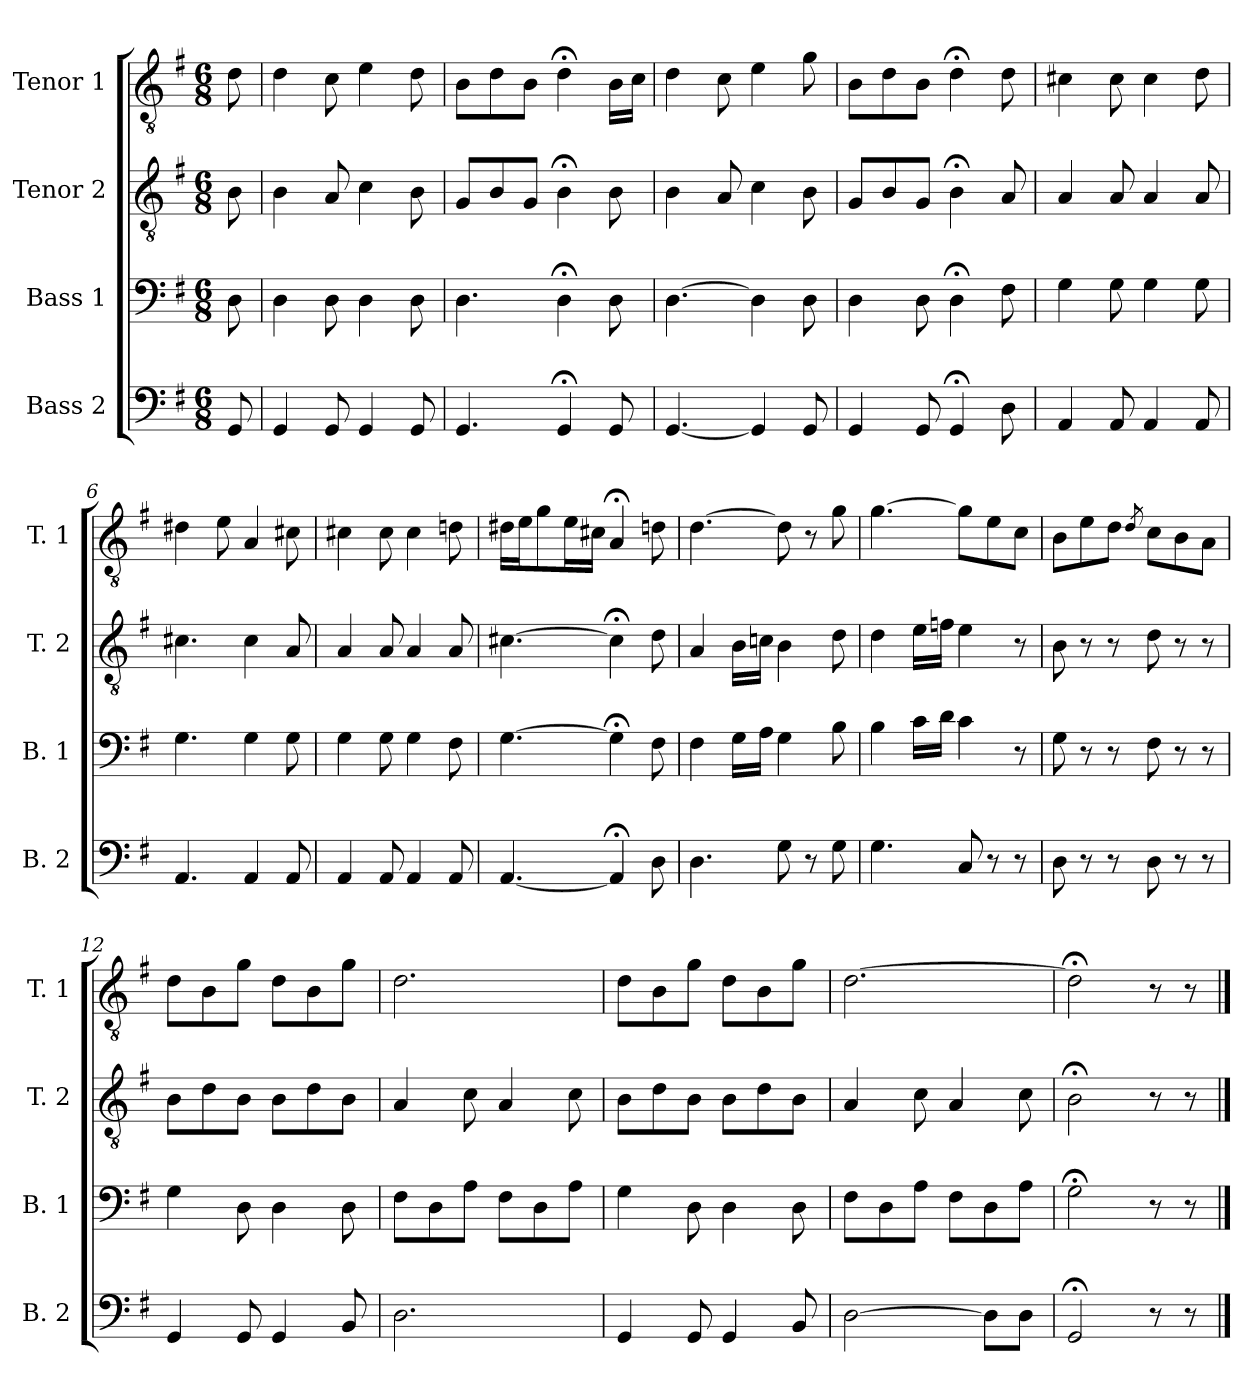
**kern	**kern	**kern	**kern
*part4	*part3	*part2	*part1
*staff4	*staff3	*staff2	*staff1
*I"Bass 2	*I"Bass 1	*I"Tenor 2	*I"Tenor 1
*I'B. 2	*I'B. 1	*I'T. 2	*I'T. 1
!!LO:PB:g=z
*clefF4	*clefF4	*clefGv2	*clefGv2
*	*	*ITrd7c12	*ITrd7c12
*k[f#]	*k[f#]	*k[f#]	*k[f#]
*G:	*G:	*G:	*G:
*M6/8	*M6/8	*M6/8	*M6/8
=	=	=	=
8GGi/	8Di\	8BBi\	8Di\
=1	=1	=1	=1
4GGi/	4Di\	4BBi\	4Di\
8GGi/	8Di\	8AAi/	8Ci\
4GGi/	4Di\	4Ci\	4Ei\
8GGi/	8Di\	8BBi\	8Di\
=2	=2	=2	=2
4.GGi/	4.Di\	8GGi/L	8BBi\L
.	.	8BBi/	8Di\
.	.	8GGi/J	8BBi\J
4GG;i/	4D;i\	4BB;i\	4D;i\
8GGi/	8Di\	8BBi\	16BBi\LL
.	.	.	16Ci\JJ
=3	=3	=3	=3
[4.GGi/	[4.Di\	4BBi\	4Di\
.	.	8AAi/	8Ci\
4GGi/]	4Di\]	4Ci\	4Ei\
8GGi/	8Di\	8BBi\	8Gi\
=4	=4	=4	=4
4GGi/	4Di\	8GGi/L	8BBi\L
.	.	8BBi/	8Di\
8GGi/	8Di\	8GGi/J	8BBi\J
4GG;i/	4D;i\	4BB;i\	4D;i\
8Di\	8F#i\	8AAi/	8Di\
=5	=5	=5	=5
4AAi/	4Gi\	4AAi/	4C#Xi\
8AAi/	8Gi\	8AAi/	8C#i\
4AAi/	4Gi\	4AAi/	4C#i\
8AAi/	8Gi\	8AAi/	8Di\
!!LO:LB:g=z
=6	=6	=6	=6
4.AAi/	4.Gi\	4.C#Xi\	4D#Xi\
.	.	.	8Ei\
4AAi/	4Gi\	4C#i\	4AAi/
8AAi/	8Gi\	8AAi/	8C#Xi\
=7	=7	=7	=7
4AAi/	4Gi\	4AAi/	4C#Xi\
8AAi/	8Gi\	8AAi/	8C#i\
4AAi/	4Gi\	4AAi/	4C#i\
8AAi/	8F#i\	8AAi/	8Dni\
=8	=8	=8	=8
[4.AAi/	[4.Gi\	[4.C#Xi\	16D#Xi\LL
.	.	.	16Ei\J
.	.	.	8Gi\
.	.	.	16Ei\L
.	.	.	16C#Xi\JJ
4AA;i/]	4G;i\]	4C#;i\]	4AA;i/
8Di\	8F#i\	8Di\	8Dni\
=9	=9	=9	=9
4.Di\	4F#i\	4AAi/	[4.Di\
.	16Gi\LL	16BBi\LL	.
.	16Ai\JJ	16Cni\JJ	.
8Gi\	4Gi\	4BBi\	8Di\]
8r	.	.	8r
8Gi\	8Bi\	8Di\	8Gi\
=10	=10	=10	=10
4.Gi\	4Bi\	4Di\	[4.Gi\
.	16ci\LL	16Ei\LL	.
.	16di\JJ	16Fni\JJ	.
8Ci/	4ci\	4Ei\	8Gi\L]
8r	.	.	8Ei\
8r	8r	8r	8Ci\J
!!LO:PB:g=z
=11	=11	=11	=11
8Di\	8Gi\	8BBi\	8BBi\L
8r	8r	8r	8Ei\
8r	8r	8r	8Di\J
.	.	.	8qDi/
8Di\	8F#i\	8Di\	8Ci\L
8r	8r	8r	8BBi\
8r	8r	8r	8AAi\J
=12	=12	=12	=12
4GGi/	4Gi\	8BBi\L	8Di\L
.	.	8Di\	8BBi\
8GGi/	8Di\	8BBi\J	8Gi\J
4GGi/	4Di\	8BBi\L	8Di\L
.	.	8Di\	8BBi\
8BBi/	8Di\	8BBi\J	8Gi\J
=13	=13	=13	=13
2.Di\	8F#i\L	4AAi/	2.Di\
.	8Di\	.	.
.	8Ai\J	8Ci\	.
.	8F#i\L	4AAi/	.
.	8Di\	.	.
.	8Ai\J	8Ci\	.
!!LO:LB:g=z
=14	=14	=14	=14
4GGi/	4Gi\	8BBi\L	8Di\L
.	.	8Di\	8BBi\
8GGi/	8Di\	8BBi\J	8Gi\J
4GGi/	4Di\	8BBi\L	8Di\L
.	.	8Di\	8BBi\
8BBi/	8Di\	8BBi\J	8Gi\J
=15	=15	=15	=15
[2Di\	8F#i\L	4AAi/	[2.Di\
.	8Di\	.	.
.	8Ai\J	8Ci\	.
.	8F#i\L	4AAi/	.
8Di\L]	8Di\	.	.
8Di\J	8Ai\J	8Ci\	.
=16	=16	=16	=16
2GG;i/	2G;i\	2BB;i\	2D;i\]
8r	8r	8r	8r
8r	8r	8r	8r
==	==	==	==
*-	*-	*-	*-
